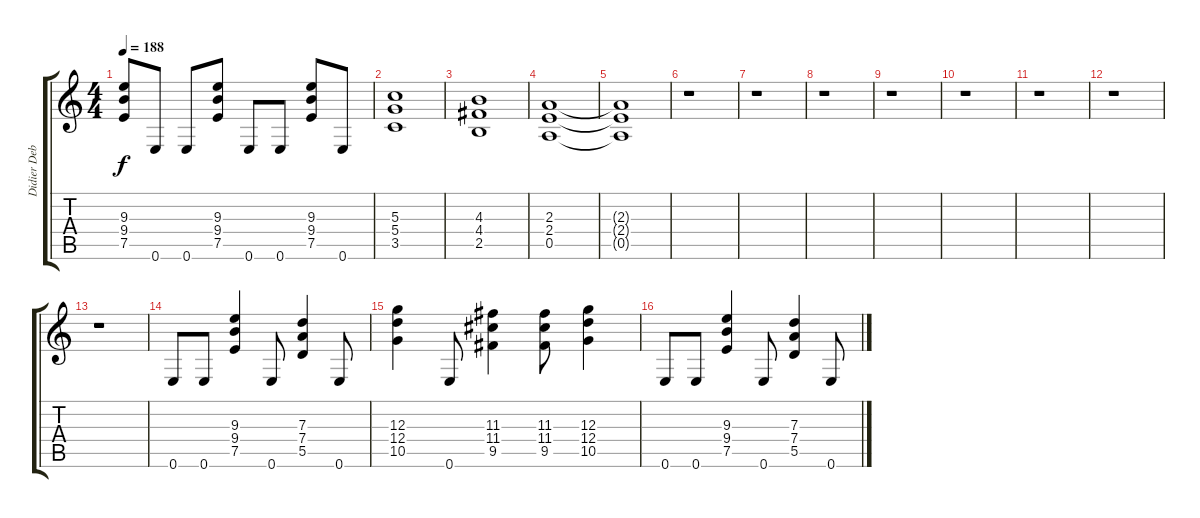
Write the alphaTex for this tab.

\track ("Didier Deboffe" "Didier Deb") {instrument distortionguitar}
\staff {score tabs}
\tuning (E4 B3 G3 D3 A2 E2) {hide}
\ts (4 4)
\tempo 188
\clef g2
\ks c
(9.3 9.4 7.5).8{dy f} 0.6.8 0.6.8 (9.3 9.4 7.5).8 0.6.8 0.6.8 (9.3 9.4 7.5).8 0.6.8 |
(5.3 5.4 3.5).1 |
(4.3 4.4 2.5).1 |
(2.3 2.4 0.5).1 |
(2.3{t} 2.4{t} 0.5{t}).1 |
r.1 |
r.1 |
r.1 |
r.1 |
r.1 |
r.1 |
r.1 |
r.1 |
0.6.8 0.6.8 (9.3 9.4 7.5).4 0.6.8 (7.3 7.4 5.5).4 0.6.8 |
(12.3 12.4 10.5).4 0.6.8 (11.3 11.4 9.5).4 (11.3 11.4 9.5).8 (12.3 12.4 10.5).4 |
0.6.8 0.6.8 (9.3 9.4 7.5).4 0.6.8 (7.3 7.4 5.5).4 0.6.8
